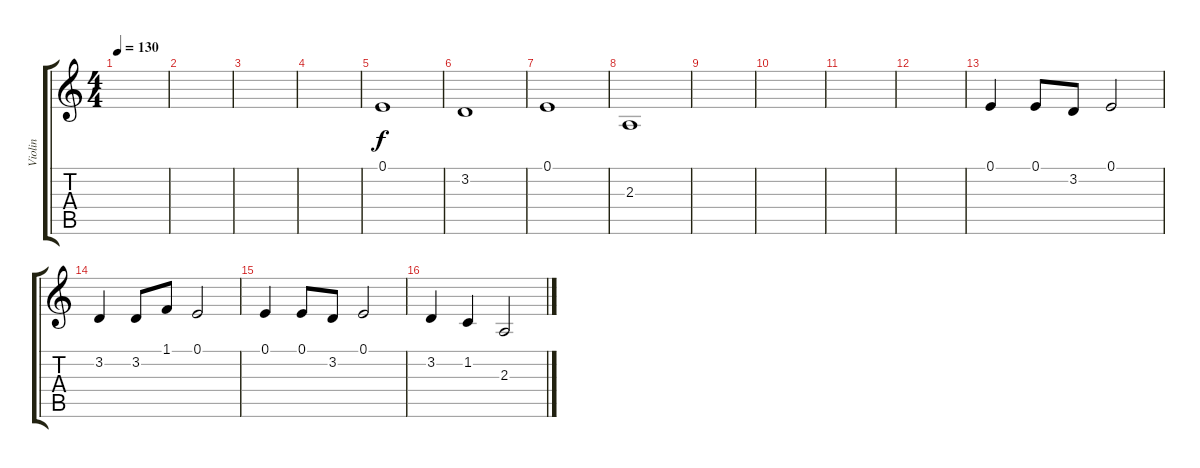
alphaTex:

\track ("Violin" "Violin") {instrument viola}
\staff {score tabs}
\tuning (E4 B3 G3 D3 A2 E2) {hide}
\ts (4 4)
\tempo 130
\clef g2
\ks c
|
|
|
|
0.1.1 |
3.2.1 |
0.1.1 |
2.3.1 |
|
|
|
|
0.1.4 0.1.8 3.2.8 0.1.2 |
3.2.4 3.2.8 1.1.8 0.1.2 |
0.1.4 0.1.8 3.2.8 0.1.2 |
3.2.4 1.2.4 2.3.2
